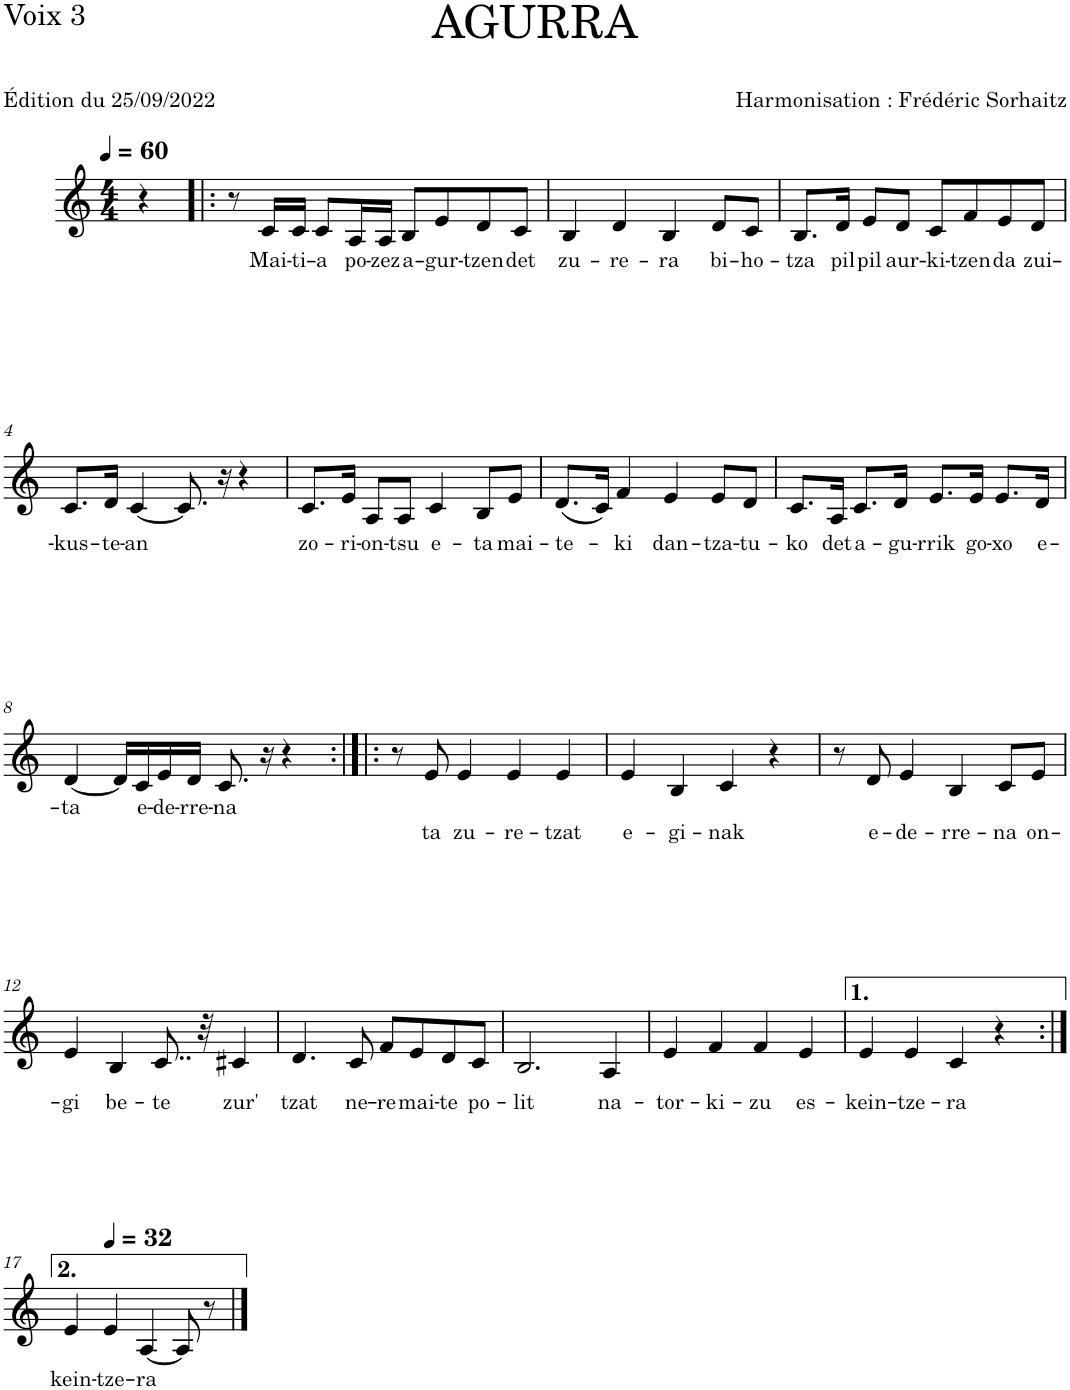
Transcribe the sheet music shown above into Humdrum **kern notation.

**kern	**text	**text
*part1	*part1	*part1
*staff1	*staff1	*staff1
*I"Voix 3	*	*
*I'V.3	*	*
*clefG2	*	*
*k[]	*	*
*M4/4	*	*
*MM60	*	*
=	=	=
4r	.	.
=1!|:	=1!|:	=1!|:
8r	.	.
!	!LO:LY:b	!
16c/LL	Mai-	.
!	!LO:LY:b	!
16c/JJ	-ti-	.
!	!LO:LY:b	!
8c/L	-a	.
!	!LO:LY:b	!
16A/L	po-	.
!	!LO:LY:b	!
16A/JJ	-zez	.
!	!LO:LY:b	!
8B/L	a-	.
!	!LO:LY:b	!
8e/	-gur-	.
!	!LO:LY:b	!
8d/	-tzen	.
!	!LO:LY:b	!
8c/J	det	.
=2	=2	=2
!	!LO:LY:b	!
4B/	zu-	.
!	!LO:LY:b	!
4d/	-re-	.
!	!LO:LY:b	!
4B/	-ra	.
!	!LO:LY:b	!
8d/L	bi-	.
!	!LO:LY:b	!
8c/J	-ho-	.
=3	=3	=3
!	!LO:LY:b	!
8.B/L	-tza	.
!	!LO:LY:b	!
16d/Jk	pil	.
!	!LO:LY:b	!
8e/L	pil	.
!	!LO:LY:b	!
8d/J	aur-	.
!	!LO:LY:b	!
8c/L	-ki-	.
!	!LO:LY:b	!
8f/	-tzen	.
!	!LO:LY:b	!
8e/	da	.
!	!LO:LY:b	!
8d/J	zui-	.
!!LO:LB:g=z
=4	=4	=4
!	!LO:LY:b	!
8.c/L	-kus-	.
!	!LO:LY:b	!
16d/Jk	-te-	.
!	!LO:LY:b	!
[4c/	-an	.
8.c/]	.	.
16r	.	.
4r	.	.
=5	=5	=5
!	!LO:LY:b	!
8.c/L	zo-	.
!	!LO:LY:b	!
16e/Jk	-ri-	.
!	!LO:LY:b	!
8A/L	-on-	.
!	!LO:LY:b	!
8A/J	-tsu	.
!	!LO:LY:b	!
4c/	e-	.
!	!LO:LY:b	!
8B/L	-ta	.
!	!LO:LY:b	!
8e/J	mai-	.
=6	=6	=6
!	!LO:LY:b	!
(8.d/L	-te-	.
16c/Jk)	.	.
!	!LO:LY:b	!
4f/	-ki	.
!	!LO:LY:b	!
4e/	dan-	.
!	!LO:LY:b	!
8e/L	-tza-	.
!	!LO:LY:b	!
8d/J	-tu-	.
=7	=7	=7
!	!LO:LY:b	!
8.c/L	-ko	.
!	!LO:LY:b	!
16A/Jk	det	.
!	!LO:LY:b	!
8.c/L	a-	.
!	!LO:LY:b	!
16d/Jk	-gu-	.
!	!LO:LY:b	!
8.e/L	-rrik	.
!	!LO:LY:b	!
16e/Jk	go-	.
!	!LO:LY:b	!
8.e/L	-xo	.
!	!LO:LY:b	!
16d/Jk	e-	.
!!LO:LB:g=z
=8	=8	=8
!	!LO:LY:b	!
[4d/	-ta	.
16d/LL]	.	.
!	!LO:LY:b	!
16c/	e-	.
!	!LO:LY:b	!
16e/	-de-	.
!	!LO:LY:b	!
16d/JJ	-rre-	.
!	!LO:LY:b	!
8.c/	-na	.
16r	.	.
4r	.	.
=9:|!|:	=9:|!|:	=9:|!|:
8r	.	.
!	!	!LO:LY:b
8e/	.	ta
!	!	!LO:LY:b
4e/	.	zu-
!	!	!LO:LY:b
4e/	.	-re-
!	!	!LO:LY:b
4e/	.	-tzat
=10	=10	=10
!	!	!LO:LY:b
4e/	.	e-
!	!	!LO:LY:b
4B/	.	-gi-
!	!	!LO:LY:b
4c/	.	-nak
4r	.	.
=11	=11	=11
8r	.	.
!	!	!LO:LY:b
8d/	.	e-
!	!	!LO:LY:b
4e/	.	-de-
!	!	!LO:LY:b
4B/	.	-rre-
!	!	!LO:LY:b
8c/L	.	-na
!	!	!LO:LY:b
8e/J	.	on-
!!LO:LB:g=z
=12	=12	=12
!	!	!LO:LY:b
4e/	.	-gi
!	!	!LO:LY:b
4B/	.	be-
!	!	!LO:LY:b
8..c/	.	-te
32r	.	.
!	!	!LO:LY:b
4c#X/	.	zur'
=13	=13	=13
!	!	!LO:LY:b
4.d/	.	-tzat
!	!	!LO:LY:b
8c/	.	ne-
!	!	!LO:LY:b
8f/L	.	-re
!	!	!LO:LY:b
8e/	.	mai-
!	!	!LO:LY:b
8d/	.	-te
!	!	!LO:LY:b
8c/J	.	po-
=14	=14	=14
!	!	!LO:LY:b
2.B/	.	-lit
!	!	!LO:LY:b
4A/	.	na-
=15	=15	=15
!	!	!LO:LY:b
4e/	.	-tor-
!	!	!LO:LY:b
4f/	.	-ki-
!	!	!LO:LY:b
4f/	.	-zu
!	!	!LO:LY:b
4e/	.	es-
=16	=16	=16
!	!	!LO:LY:b
4e/	.	-kein-
!	!	!LO:LY:b
4e/	.	-tze-
!	!	!LO:LY:b
4c/	.	-ra
4r	.	.
!!LO:LB:g=z
=17:|!	=17:|!	=17:|!
!	!	!LO:LY:b
4e/	.	-kein-
*MM32	*	*
!	!	!LO:LY:b
4e/	.	-tze-
!	!	!LO:LY:b
[4A/	.	-ra
8A/]	.	.
8r	.	.
==	==	==
*-	*-	*-
